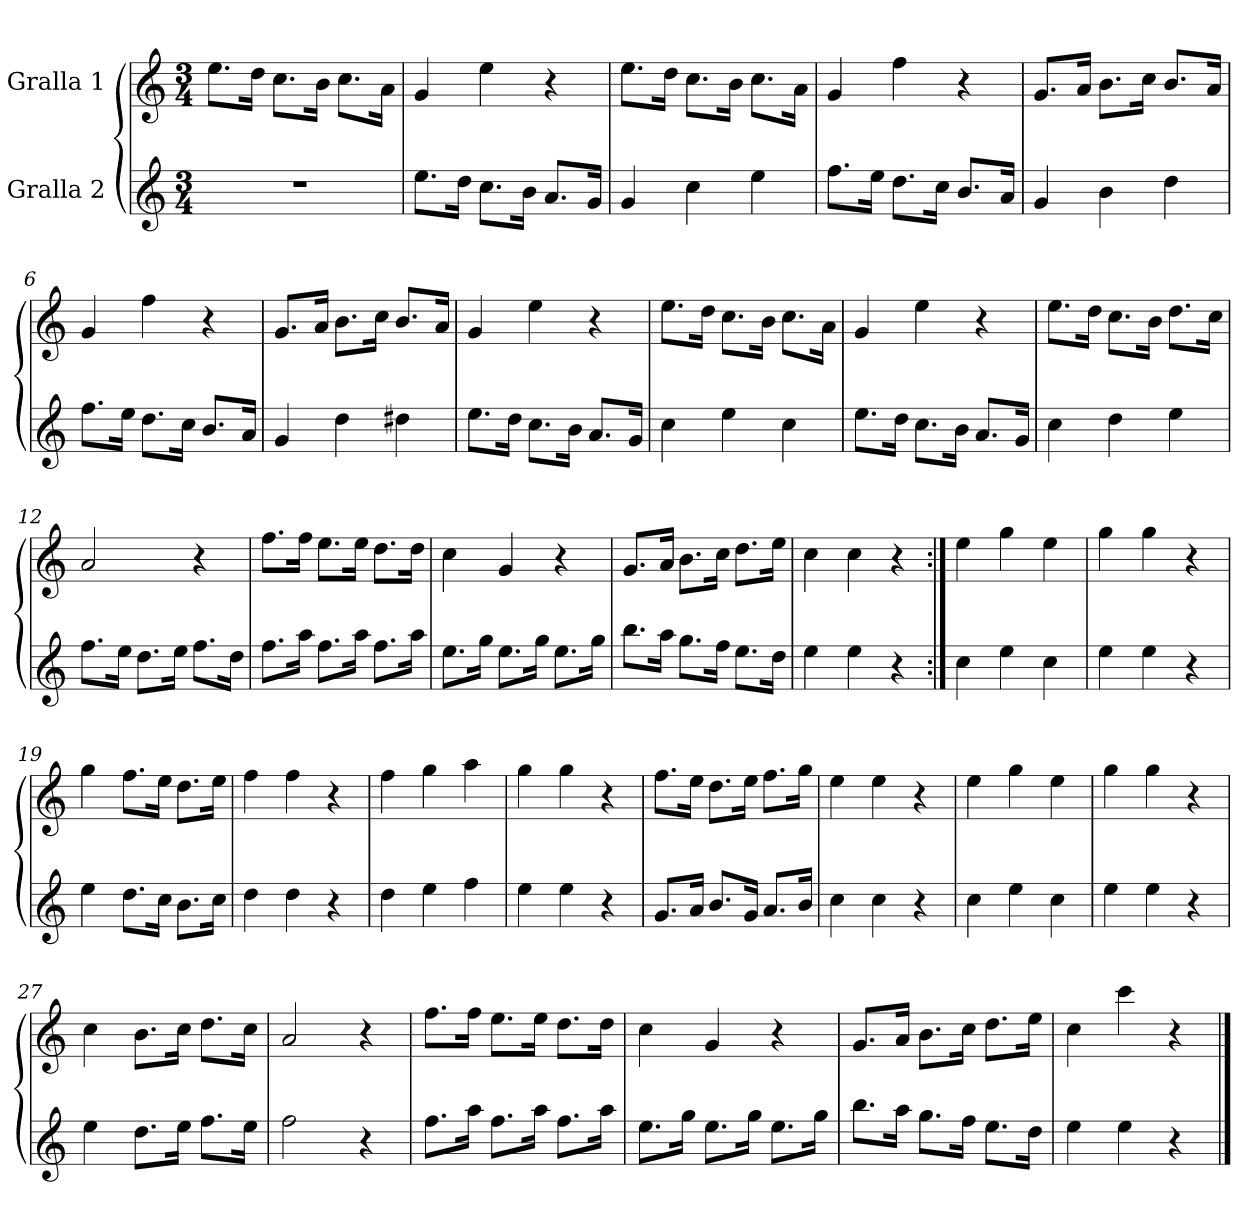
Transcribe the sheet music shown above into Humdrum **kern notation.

**kern	**kern
*part2	*part1
*staff2	*staff1
*I"Gralla 2	*I"Gralla 1
*clefG2	*clefG2
*k[]	*k[]
*M3/4	*M3/4
=1	=1
2.r	8.ee\L
.	16dd\Jk
.	8.cc\L
.	16b\Jk
.	8.cc\L
.	16a\Jk
=2	=2
8.ee\L	4g
16dd\Jk	.
8.cc\L	4ee
16b\Jk	.
8.a/L	4r
16g/Jk	.
=3	=3
4g	8.ee\L
.	16dd\Jk
4cc	8.cc\L
.	16b\Jk
4ee	8.cc\L
.	16a\Jk
=4	=4
8.ff\L	4g
16ee\Jk	.
8.dd\L	4ff
16cc\Jk	.
8.b/L	4r
16a/Jk	.
=5	=5
4g	8.g/L
.	16a/Jk
4b	8.b\L
.	16cc\Jk
4dd	8.b/L
.	16a/Jk
=6	=6
8.ff\L	4g
16ee\Jk	.
8.dd\L	4ff
16cc\Jk	.
8.b/L	4r
16a/Jk	.
=7	=7
4g	8.g/L
.	16a/Jk
4dd	8.b\L
.	16cc\Jk
4dd#	8.b/L
.	16a/Jk
=8	=8
8.ee\L	4g
16dd\Jk	.
8.cc\L	4ee
16b\Jk	.
8.a/L	4r
16g/Jk	.
=9	=9
4cc	8.ee\L
.	16dd\Jk
4ee	8.cc\L
.	16b\Jk
4cc	8.cc\L
.	16a\Jk
=10	=10
8.ee\L	4g
16dd\Jk	.
8.cc\L	4ee
16b\Jk	.
8.a/L	4r
16g/Jk	.
=11	=11
4cc	8.ee\L
.	16dd\Jk
4dd	8.cc\L
.	16b\Jk
4ee	8.dd\L
.	16cc\Jk
=12	=12
8.ff\L	2a
16ee\Jk	.
8.dd\L	.
16ee\Jk	.
8.ff\L	4r
16dd\Jk	.
=13	=13
8.ff\L	8.ff\L
16aa\Jk	16ff\Jk
8.ff\L	8.ee\L
16aa\Jk	16ee\Jk
8.ff\L	8.dd\L
16aa\Jk	16dd\Jk
=14	=14
8.ee\L	4cc
16gg\Jk	.
8.ee\L	4g
16gg\Jk	.
8.ee\L	4r
16gg\Jk	.
=15	=15
8.bb\L	8.g/L
16aa\Jk	16a/Jk
8.gg\L	8.b\L
16ff\Jk	16cc\Jk
8.ee\L	8.dd\L
16dd\Jk	16ee\Jk
=16	=16
4ee	4cc
4ee	4cc
4r	4r
=17:|!	=17:|!
4cc	4ee
4ee	4gg
4cc	4ee
=18	=18
4ee	4gg
4ee	4gg
4r	4r
=19	=19
4ee	4gg
8.dd\L	8.ff\L
16cc\Jk	16ee\Jk
8.b\L	8.dd\L
16cc\Jk	16ee\Jk
=20	=20
4dd	4ff
4dd	4ff
4r	4r
=21	=21
4dd	4ff
4ee	4gg
4ff	4aa
=22	=22
4ee	4gg
4ee	4gg
4r	4r
=23	=23
8.g/L	8.ff\L
16a/Jk	16ee\Jk
8.b/L	8.dd\L
16g/Jk	16ee\Jk
8.a/L	8.ff\L
16b/Jk	16gg\Jk
=24	=24
4cc	4ee
4cc	4ee
4r	4r
=25	=25
4cc	4ee
4ee	4gg
4cc	4ee
=26	=26
4ee	4gg
4ee	4gg
4r	4r
=27	=27
4ee	4cc
8.dd\L	8.b\L
16ee\Jk	16cc\Jk
8.ff\L	8.dd\L
16ee\Jk	16cc\Jk
=28	=28
2ff	2a
4r	4r
=29	=29
8.ff\L	8.ff\L
16aa\Jk	16ff\Jk
8.ff\L	8.ee\L
16aa\Jk	16ee\Jk
8.ff\L	8.dd\L
16aa\Jk	16dd\Jk
=30	=30
8.ee\L	4cc
16gg\Jk	.
8.ee\L	4g
16gg\Jk	.
8.ee\L	4r
16gg\Jk	.
=31	=31
8.bb\L	8.g/L
16aa\Jk	16a/Jk
8.gg\L	8.b\L
16ff\Jk	16cc\Jk
8.ee\L	8.dd\L
16dd\Jk	16ee\Jk
=32	=32
4ee	4cc
4ee	4ccc
4r	4r
==	==
*-	*-
